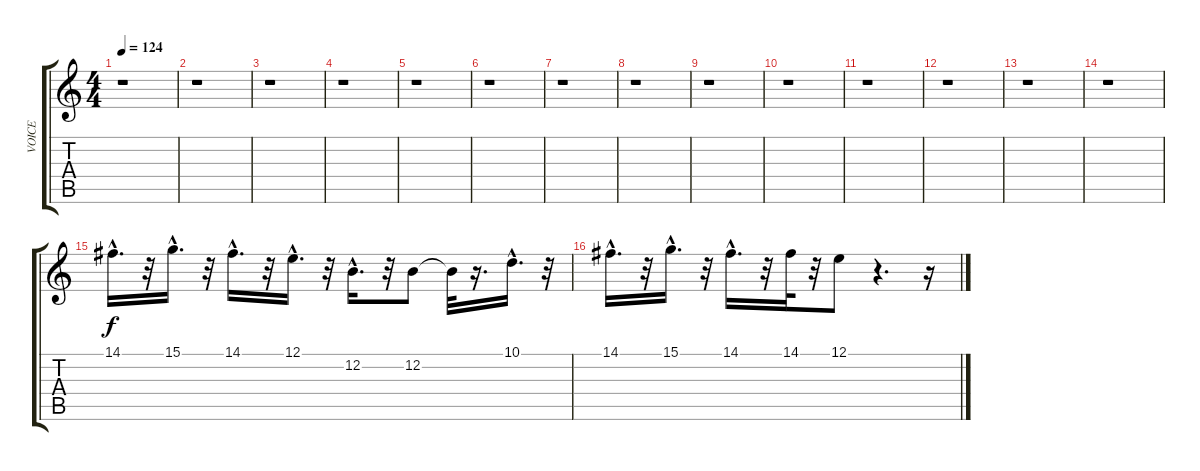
\track ("VOICE" "VOICE") {instrument fx7echoes}
\staff {score tabs}
\tuning (E4 B3 G3 D3 A2 E2) {hide}
\ts (4 4)
\tempo 124
\clef g2
\ks c
r.1{dy f} |
r.1 |
r.1 |
r.1 |
r.1 |
r.1 |
r.1 |
r.1 |
r.1 |
r.1 |
r.1 |
r.1 |
r.1 |
r.1 |
14.1{hac}.16{d} r.32 15.1{hac}.16{d} r.32 14.1{hac}.16{d} r.32 12.1{hac}.16{d} r.32 12.2{hac}.16{d} r.32 12.2.8 12.2{t}.32 r.16{d} 10.1{hac}.16{d} r.32 |
14.1{hac}.16{d} r.32 15.1{hac}.16{d} r.32 14.1{hac}.16{d} r.32 14.1.32 r.32 12.1.8 r.4{d} r.16
